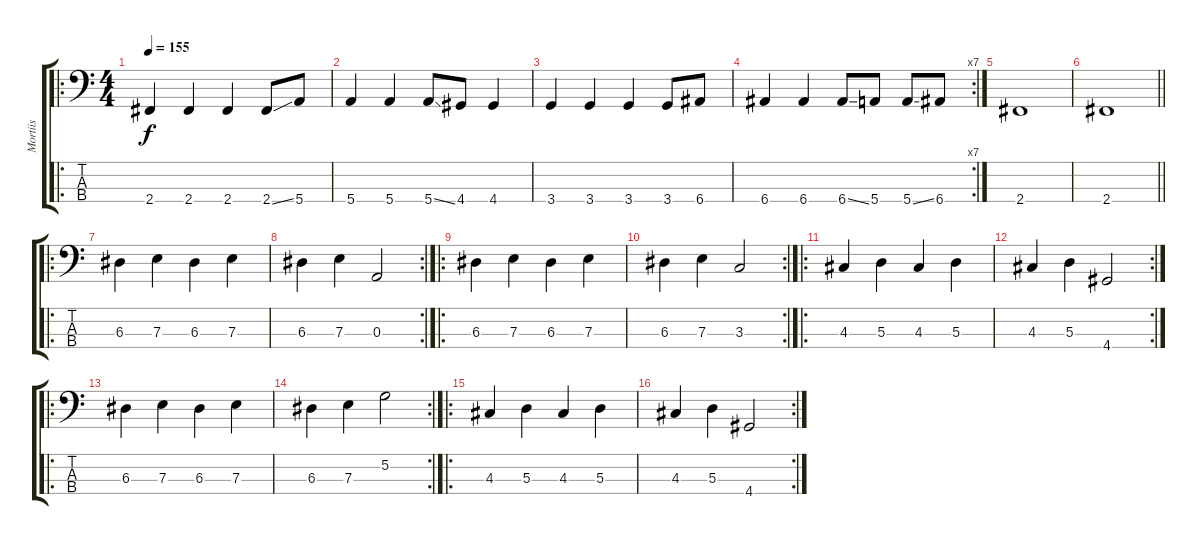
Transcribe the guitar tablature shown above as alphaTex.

\track ("Mortiis" "Mortiis") {instrument electricbassfinger}
\staff {score tabs}
\tuning (G2 D2 A1 E1) {hide}
\ro
\ts (4 4)
\tempo 155
\clef f4
\ks c
2.4.4{dy f} 2.4.4 2.4.4 2.4{ss}.8 5.4.8 |
5.4.4 5.4.4 5.4{ss}.8 4.4.8 4.4.4 |
3.4.4 3.4.4 3.4.4 3.4.8 6.4.8 |
\rc 7
6.4.4 6.4.4 6.4{ss}.8 5.4.8 5.4{ss}.8 6.4.8 |
2.4.1 |
\barLineRight lightlight
2.4.1 |
\ro
6.3.4 7.3.4 6.3.4 7.3.4 |
\rc 2
6.3.4 7.3.4 0.3.2 |
\ro
6.3.4 7.3.4 6.3.4 7.3.4 |
\rc 2
6.3.4 7.3.4 3.3.2 |
\ro
4.3.4 5.3.4 4.3.4 5.3.4 |
\rc 2
4.3.4 5.3.4 4.4.2 |
\ro
6.3.4 7.3.4 6.3.4 7.3.4 |
\rc 2
6.3.4 7.3.4 5.2.2 |
\ro
4.3.4 5.3.4 4.3.4 5.3.4 |
\rc 2
4.3.4 5.3.4 4.4.2
